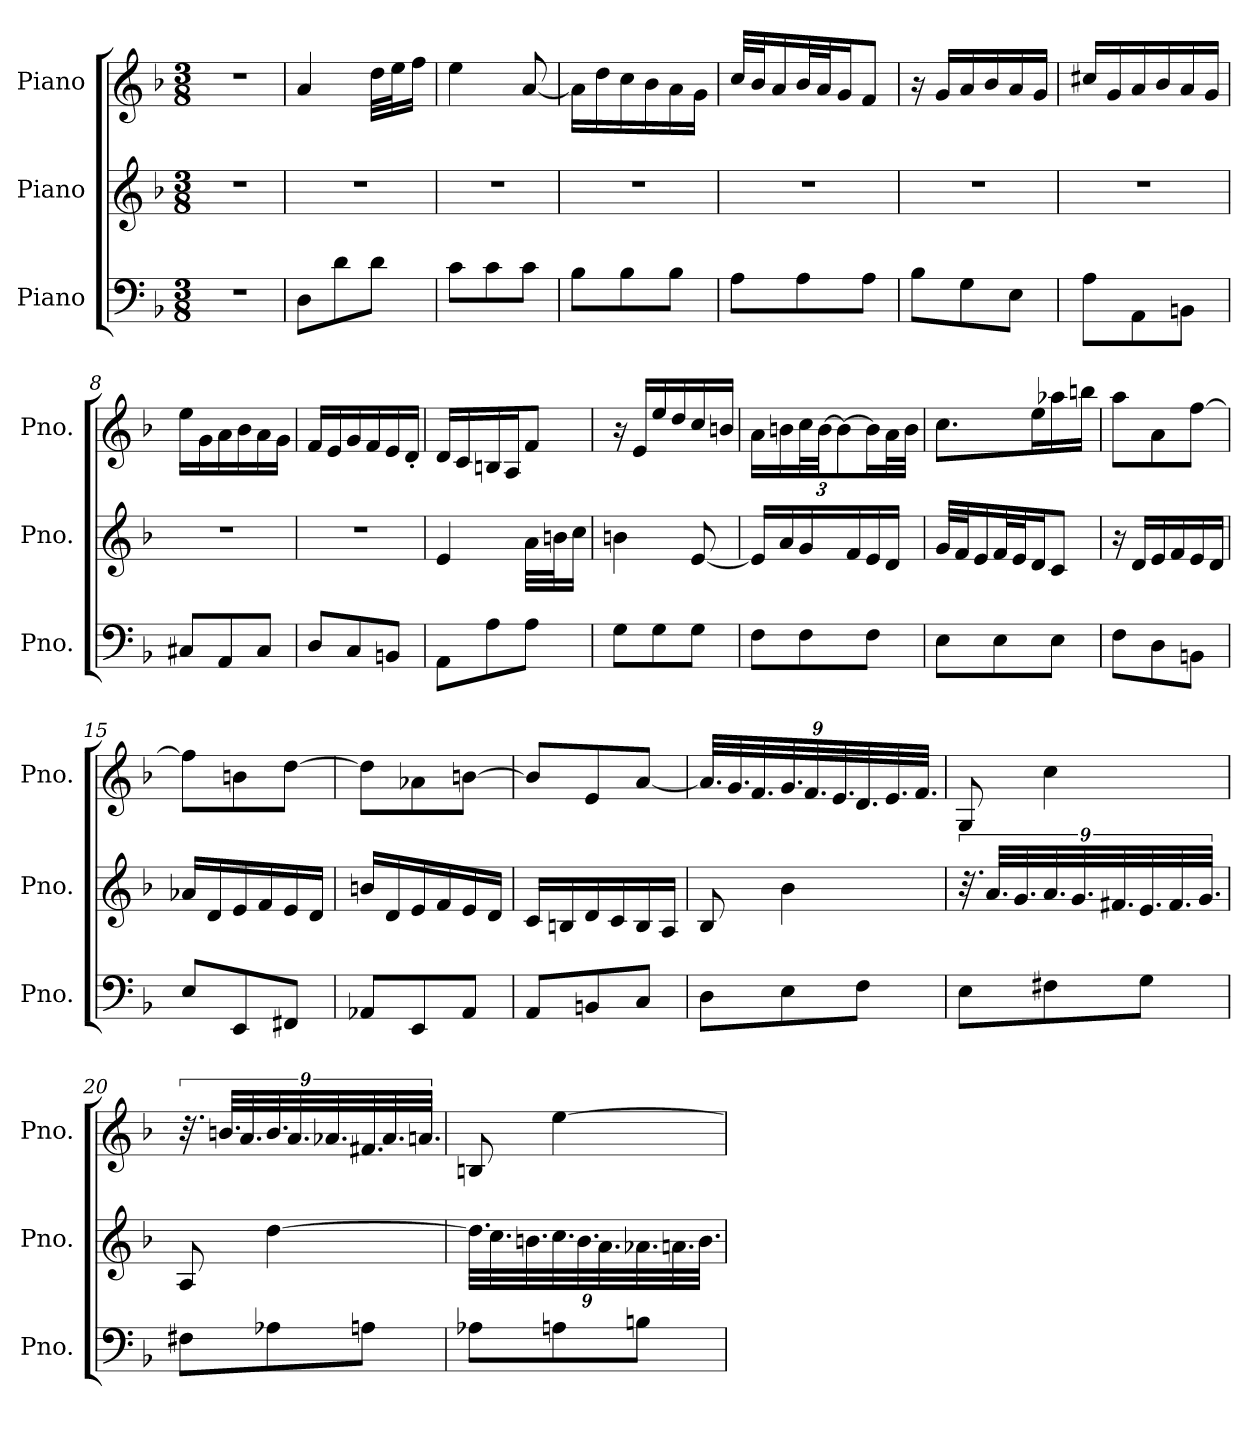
**kern	**kern	**kern
*part3	*part2	*part1
*staff3	*staff2	*staff1
*I"Piano	*I"Piano	*I"Piano
*I'Pno.	*I'Pno.	*I'Pno.
*clefF4	*clefG2	*clefG2
*k[b-]	*k[b-]	*k[b-]
*M3/8	*M3/8	*M3/8
*MM73	*MM73	*MM73
=1	=1	=1
4.r	4.r	4.r
=2	=2	=2
8D\L	4.r	4a/
8d\	.	.
8d\J	.	32dd\LLL
.	.	32ee\J
.	.	16ff\JJ
=3	=3	=3
8c\L	4.r	4ee\
8c\	.	.
8c\J	.	[8a/
=4	=4	=4
8B-\L	4.r	16a\LL]
.	.	16dd\
8B-\	.	16cc\
.	.	16b-\
8B-\J	.	16a\
.	.	16g\JJ
=5	=5	=5
8A\L	4.r	32cc/LLL
.	.	32b-/J
.	.	16a/
8A\	.	32b-/L
.	.	32a/J
.	.	16g/J
8A\J	.	8f/J
=6	=6	=6
8B-\L	4.r	16r
.	.	16g/LL
8G\	.	16a/
.	.	16b-/
8E\J	.	16a/
.	.	16g/JJ
=7	=7	=7
8A\L	4.r	16cc#X/LL
.	.	16g/
8AA\	.	16a/
.	.	16b-/
8BBn\J	.	16a/
.	.	16g/JJ
!!LO:LB:g=z
=8	=8	=8
8C#X/L	4.r	16ee\LL
.	.	16g\
8AA/	.	16a\
.	.	16b-\
8C#/J	.	16a\
.	.	16g\JJ
=9	=9	=9
8D/L	4.r	16f/LL
.	.	16e/
8C/	.	16g/
.	.	16f/
8BBn/J	.	16e/
.	.	16d'/JJ
=10	=10	=10
8AA\L	4e/	16d/LL
.	.	16c/
8A\	.	16Bn/
.	.	16A/J
8A\J	32a\LLL	8f/J
.	32bn\J	.
.	16cc\JJ	.
=11	=11	=11
8G\L	4bn\	16r
.	.	16e/LL
8G\	.	16ee/
.	.	16dd/
8G\J	[8e/	16cc/
.	.	16bn/JJ
=12	=12	=12
8F\L	16e/LL]	16a\LL
.	16a/	16bn\
*	*	*Xbrackettup
8F\	16g/	48cc\L
.	.	[48b\JJ
.	.	12b\_
.	16f/	.
8F\J	16e/	16b\L]
.	16d/JJ	32a\L
.	.	32b\JJJ
!!LO:LB:g=z
=13	=13	=13
8E\L	32g/LLL	8.cc\L
.	32f/J	.
.	16e/	.
8E\	32f/L	.
.	32e/J	.
.	16d/J	16ee\L
8E\J	8c/J	16aa-X\
.	.	16bbn\JJ
=14	=14	=14
8F\L	16r	8aa\L
.	16d/LL	.
8D\	16e/	8a\
.	16f/	.
8BBn\J	16e/	[8ff\J
.	16d/JJ	.
=15	=15	=15
8E/L	16a-X/LL	8ff\L]
.	16d/	.
8EE/	16e/	8bn\
.	16f/	.
8FF#X/J	16e/	[8dd\J
.	16d/JJ	.
=16	=16	=16
8AA-X/L	16bn/LL	8dd\L]
.	16d/	.
8EE/	16e/	8a-X\
.	16f/	.
8AA-/J	16e/	[8bn\J
.	16d/JJ	.
=17	=17	=17
8AA/L	16c/LL	8b/L]
.	16Bn/	.
8BBn/	16d/	8e/
.	16c/	.
8C/J	16B/	[8a/J
.	16A/JJ	.
!!LO:LB:g=z
=18	=18	=18
8D\L	8B-/	36.a/LLL]
.	.	36.g/
.	.	36.f/
8E\	4b-\	36.g/
.	.	36.f/
.	.	36.e/
8F\J	.	36.d/
.	.	36.e/
.	.	36.f/JJJ
=19	=19	=19
8E\L	36.r	8G/
.	36.a/LLL	.
.	36.g/	.
8F#X\	36.a/	4cc\
.	36.g/	.
.	36.f#X/	.
8G\J	36.e/	.
.	36.f#/	.
.	36.g/JJJ	.
=20	=20	=20
*	*	*brackettup
8F#X\L	8A/	36.r
.	.	36.bn/LLL
.	.	36.a/
8A-X\	[4dd\	36.b/
.	.	36.a/
.	.	36.a-X/
8An\J	.	36.f#X/
.	.	36.a-/
.	.	36.an/JJJ
!!LO:PB:g=z
=21	=21	=21
*	*Xbrackettup	*
8A-X\L	36.dd\LLL]	8Bn/
.	36.cc\	.
.	36.bn\	.
8An\	36.cc\	[4ee\
.	36.b\	.
.	36.a\	.
8Bn\J	36.a-X\	.
.	36.an\	.
.	36.b\JJJ	.
=	=	=
*-	*-	*-
